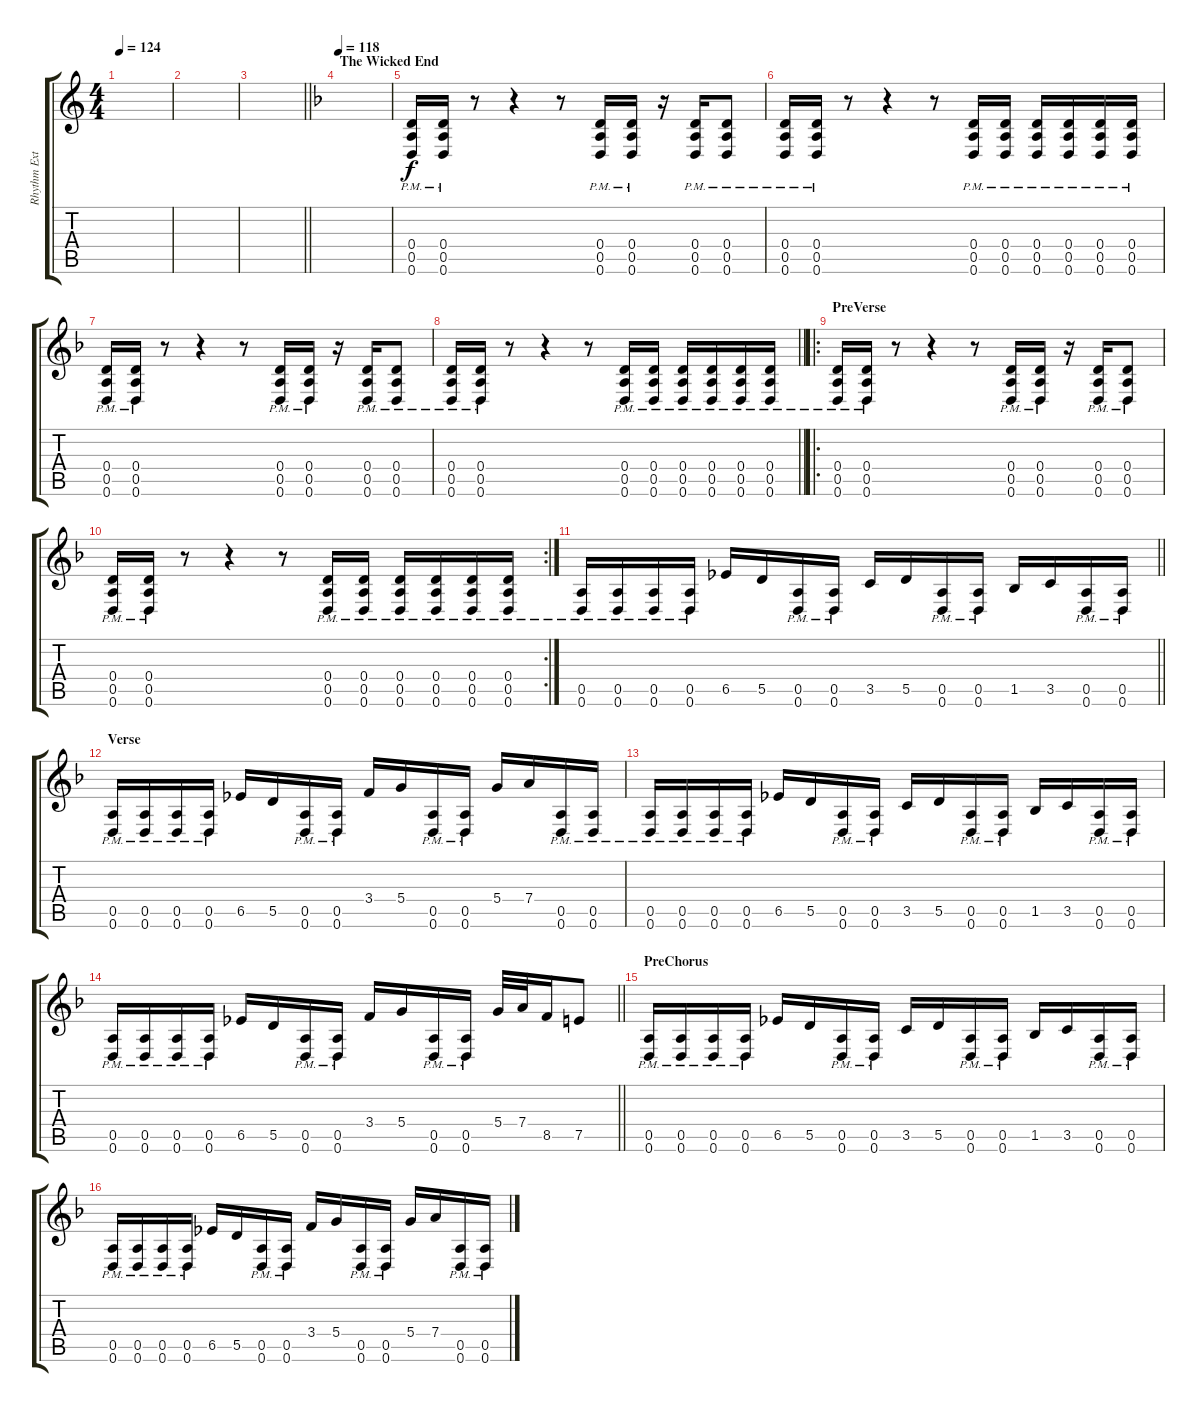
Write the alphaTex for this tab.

\track ("Rhythm Extra" "Rhythm Ext") {instrument distortionguitar}
\staff {score tabs}
\tuning (E4 B3 G3 D3 A2 D2) {hide}
\ts (4 4)
\tempo 124
\clef g2
\ks c
|
|
\barLineRight lightlight
|
\section ("" "The Wicked End")
\tempo 118
\ks f
|
(0.4{pm} 0.5{pm} 0.6{pm}).16 (0.4{pm} 0.5{pm} 0.6{pm}).16 r.8 r.4 r.8 (0.4{pm} 0.5{pm} 0.6{pm}).16 (0.4{pm} 0.5{pm} 0.6{pm}).16 r.16 (0.4{pm} 0.5{pm} 0.6{pm}).16 (0.4{pm} 0.5{pm} 0.6{pm}).8 |
(0.4{pm} 0.5{pm} 0.6{pm}).16 (0.4{pm} 0.5{pm} 0.6{pm}).16 r.8 r.4 r.8 (0.4{pm} 0.5{pm} 0.6{pm}).16 (0.4{pm} 0.5{pm} 0.6{pm}).16 (0.4{pm} 0.5{pm} 0.6{pm}).16 (0.4{pm} 0.5{pm} 0.6{pm}).16 (0.4{pm} 0.5{pm} 0.6{pm}).16 (0.4{pm} 0.5{pm} 0.6{pm}).16 |
(0.4{pm} 0.5{pm} 0.6{pm}).16 (0.4{pm} 0.5{pm} 0.6{pm}).16 r.8 r.4 r.8 (0.4{pm} 0.5{pm} 0.6{pm}).16 (0.4{pm} 0.5{pm} 0.6{pm}).16 r.16 (0.4{pm} 0.5{pm} 0.6{pm}).16 (0.4{pm} 0.5{pm} 0.6{pm}).8 |
\barLineRight lightlight
(0.4{pm} 0.5{pm} 0.6{pm}).16 (0.4{pm} 0.5{pm} 0.6{pm}).16 r.8 r.4 r.8 (0.4{pm} 0.5{pm} 0.6{pm}).16 (0.4{pm} 0.5{pm} 0.6{pm}).16 (0.4{pm} 0.5{pm} 0.6{pm}).16 (0.4{pm} 0.5{pm} 0.6{pm}).16 (0.4{pm} 0.5{pm} 0.6{pm}).16 (0.4{pm} 0.5{pm} 0.6{pm}).16 |
\ro
\section ("" "PreVerse")
(0.4{pm} 0.5{pm} 0.6{pm}).16 (0.4{pm} 0.5{pm} 0.6{pm}).16 r.8 r.4 r.8 (0.4{pm} 0.5{pm} 0.6{pm}).16 (0.4{pm} 0.5{pm} 0.6{pm}).16 r.16 (0.4{pm} 0.5{pm} 0.6{pm}).16 (0.4{pm} 0.5{pm} 0.6{pm}).8 |
\rc 2
(0.4{pm} 0.5{pm} 0.6{pm}).16 (0.4{pm} 0.5{pm} 0.6{pm}).16 r.8 r.4 r.8 (0.4{pm} 0.5{pm} 0.6{pm}).16 (0.4{pm} 0.5{pm} 0.6{pm}).16 (0.4{pm} 0.5{pm} 0.6{pm}).16 (0.4{pm} 0.5{pm} 0.6{pm}).16 (0.4{pm} 0.5{pm} 0.6{pm}).16 (0.4{pm} 0.5{pm} 0.6{pm}).16 |
\barLineRight lightlight
(0.5{pm} 0.6{pm}).16 (0.5{pm} 0.6{pm}).16 (0.5{pm} 0.6{pm}).16 (0.5{pm} 0.6{pm}).16 6.5.16 5.5.16 (0.5{pm} 0.6{pm}).16 (0.5{pm} 0.6{pm}).16 3.5.16 5.5.16 (0.5{pm} 0.6{pm}).16 (0.5{pm} 0.6{pm}).16 1.5.16 3.5.16 (0.5{pm} 0.6{pm}).16 (0.5{pm} 0.6{pm}).16 |
\section ("" "Verse")
(0.5{pm} 0.6{pm}).16 (0.5{pm} 0.6{pm}).16 (0.5{pm} 0.6{pm}).16 (0.5{pm} 0.6{pm}).16 6.5.16 5.5.16 (0.5{pm} 0.6{pm}).16 (0.5{pm} 0.6{pm}).16 3.4.16 5.4.16 (0.5{pm} 0.6{pm}).16 (0.5{pm} 0.6{pm}).16 5.4.16 7.4.16 (0.5{pm} 0.6{pm}).16 (0.5{pm} 0.6{pm}).16 |
(0.5{pm} 0.6{pm}).16 (0.5{pm} 0.6{pm}).16 (0.5{pm} 0.6{pm}).16 (0.5{pm} 0.6{pm}).16 6.5.16 5.5.16 (0.5{pm} 0.6{pm}).16 (0.5{pm} 0.6{pm}).16 3.5.16 5.5.16 (0.5{pm} 0.6{pm}).16 (0.5{pm} 0.6{pm}).16 1.5.16 3.5.16 (0.5{pm} 0.6{pm}).16 (0.5{pm} 0.6{pm}).16 |
\barLineRight lightlight
(0.5{pm} 0.6{pm}).16 (0.5{pm} 0.6{pm}).16 (0.5{pm} 0.6{pm}).16 (0.5{pm} 0.6{pm}).16 6.5.16 5.5.16 (0.5{pm} 0.6{pm}).16 (0.5{pm} 0.6{pm}).16 3.4.16 5.4.16 (0.5{pm} 0.6{pm}).16 (0.5{pm} 0.6{pm}).16 5.4.32 7.4.32 8.5.16 7.5.8 |
\section ("" "PreChorus")
(0.5{pm} 0.6{pm}).16 (0.5{pm} 0.6{pm}).16 (0.5{pm} 0.6{pm}).16 (0.5{pm} 0.6{pm}).16 6.5.16 5.5.16 (0.5{pm} 0.6{pm}).16 (0.5{pm} 0.6{pm}).16 3.5.16 5.5.16 (0.5{pm} 0.6{pm}).16 (0.5{pm} 0.6{pm}).16 1.5.16 3.5.16 (0.5{pm} 0.6{pm}).16 (0.5{pm} 0.6{pm}).16 |
(0.5{pm} 0.6{pm}).16 (0.5{pm} 0.6{pm}).16 (0.5{pm} 0.6{pm}).16 (0.5{pm} 0.6{pm}).16 6.5.16 5.5.16 (0.5{pm} 0.6{pm}).16 (0.5{pm} 0.6{pm}).16 3.4.16 5.4.16 (0.5{pm} 0.6{pm}).16 (0.5{pm} 0.6{pm}).16 5.4.16 7.4.16 (0.5{pm} 0.6{pm}).16 (0.5{pm} 0.6{pm}).16
